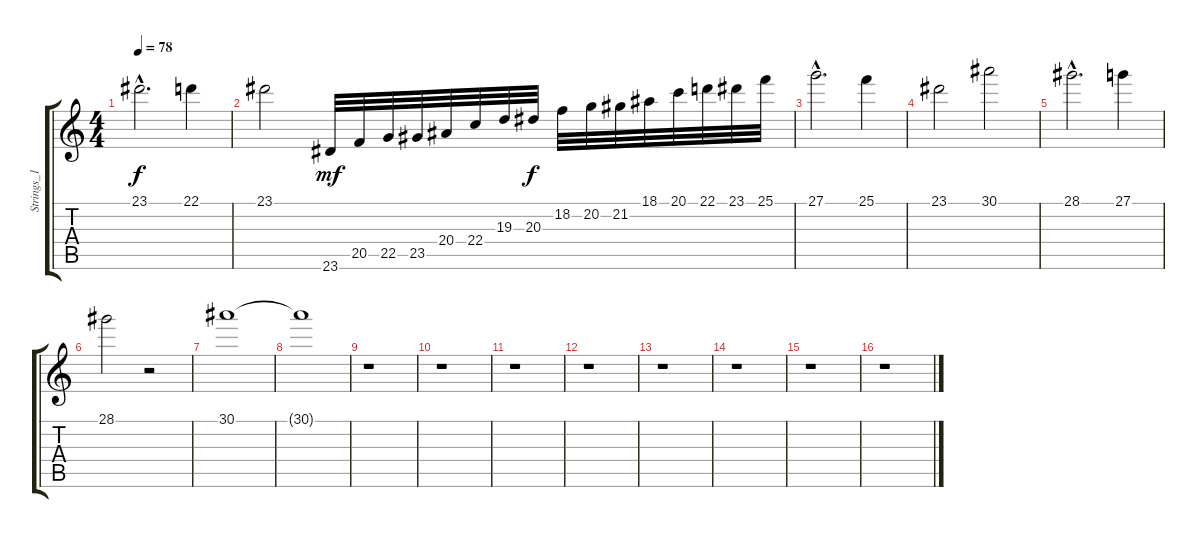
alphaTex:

\track ("Strings_1" "Strings_1") {instrument stringensemble1}
\staff {score tabs}
\tuning (E4 B3 G3 D3 A2 E2) {hide}
\ts (4 4)
\tempo 78
\clef g2
\ks c
23.1{hac}.2{d dy f} 22.1.4 |
23.1.2 23.6.32{dy mf} 20.5.32 22.5.32 23.5.32 20.4.32 22.4.32 19.3.32 20.3.32{dy f} 18.2.32 20.2.32 21.2.32 18.1.32 20.1.32 22.1.32 23.1.32 25.1.32 |
27.1{hac}.2{d} 25.1.4 |
23.1.2 30.1.2 |
28.1{hac}.2{d} 27.1.4 |
28.1.2 r.2 |
30.1.1 |
30.1{t}.1 |
r.1 |
r.1 |
r.1 |
r.1 |
r.1 |
r.1 |
r.1 |
r.1
